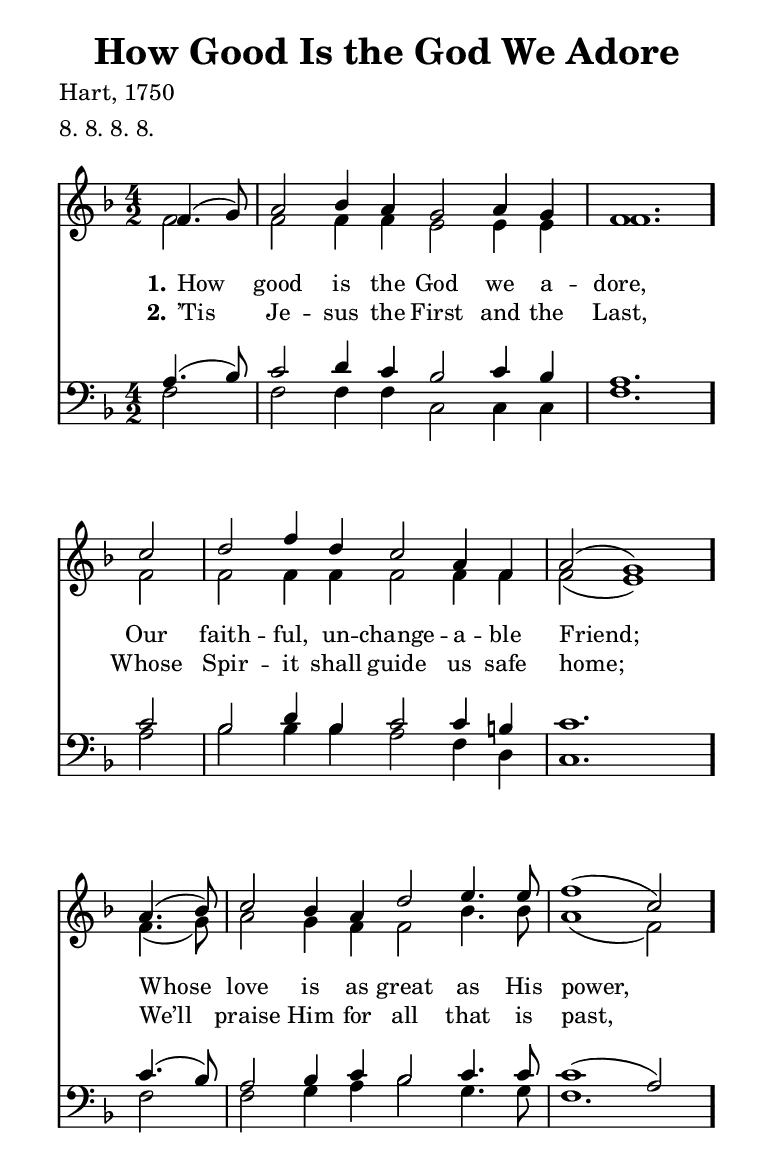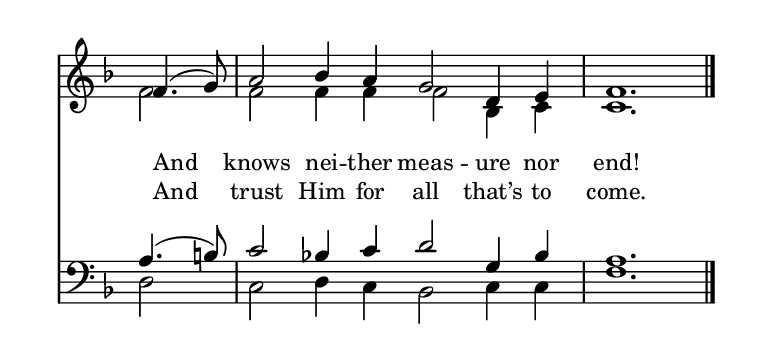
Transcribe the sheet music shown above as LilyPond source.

\include "common/global.ily"
\paper {
  \include "common/paper.ily"
  ragged-last-bottom = ##t
}

\header{
  hymnnumber = "216"
  title = "How Good Is the God We Adore"
  tunename = "Elland"
  meter = "8. 8. 8. 8."
  poet = "Hart, 1750"
  composer = ""
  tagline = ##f
}

global = {
  \include "common/overrides.ily"
  \override Staff.TimeSignature.style = #'()
  \time 4/2
  \override Score.MetronomeMark.transparent = ##t % hide all fermata changes too
  \tempo 2=80
  \key f \major
  \partial 2
  \autoBeamOff
}

notesSoprano = {
\global
\relative c' {

  f4.( g8) a2 bes4 a g2 a4 g | f1.
  c'2 | d f4 d c2 a4 f | a2( g1)
  a4.( bes8) | c2 bes4 a d2 e4. e8 | f1( c2)
  f,4.( g8) | a2 bes4 a g2 d4 e | f1.

  \bar "|."

}
}

notesAlto = {
\global
\relative e' {

  f2 | f f4 f e2 e4 e | f1.
  f2 | f f4 f f2 f4 f | f2( e1)
  f4.( g8) | a2 g4  f f2 bes4. bes8 | a1( f2)
  f2 | f f4 f f2 bes,4 c | c1.

}
}

notesTenor = {
\global
\relative a {

  a4.( bes8) | c2 d4 c bes2 c4 bes | a1.
  c2 | bes d4 bes c2 c4 b | c1.
  c4.( bes8) | a2 bes4 c bes2 c4. c8 | c1( a2)
  a4.( b8) | c2 bes!4 c d2 g,4 bes | a1.

}
}

notesBass = {
\global
\relative f {

  f2 | f f4 f c2 c4 c | f1.
  a2 | bes2 bes4 bes a2 f4 d | c1.
  f2 | f g4 a bes2 g4. g8 | f1.
  d2 | c d4 c bes2 c4 c | f1.

}
}

wordsA = \lyricmode {
\set stanza = "1."

How good is the God we a -- dore, \bar "."
Our faith -- ful, un -- change -- a -- ble Friend; \bar "."
Whose love is as great as His power, \bar "."
And knows nei -- ther meas -- ure nor end! \bar "."

}

wordsB = \lyricmode {
\set stanza = "2."

’Tis Je -- sus the First and the Last,
Whose Spir -- it shall guide us safe home;
We’ll praise Him for all that is past,
And trust Him for all that’s to come.

}

\score {
  \context ChoirStaff <<
    \context Staff = upper <<
      \set ChoirStaff.systemStartDelimiter = #'SystemStartBar
      \context Voice  = sopranos { \voiceOne << \notesSoprano >> }
      \context Voice  = altos { \voiceTwo << \notesAlto >> }
      \context Lyrics = one   \lyricsto sopranos \wordsA
      \context Lyrics = two   \lyricsto sopranos \wordsB
    >>
    \context Staff = men <<
      \clef bass
      \context Voice  = tenors { \voiceOne << \notesTenor >> }
      \context Voice  = basses { \voiceTwo << \notesBass >> }
    >>
  >>
  \layout {
    \include "common/layout.ily"
  }
  \midi{
    \include "common/midi.ily"
  }
}

\version "2.18.2"  % necessary for upgrading to future LilyPond versions.

% vi:set et ts=2 sw=2 ai nocindent syntax=lilypond:
